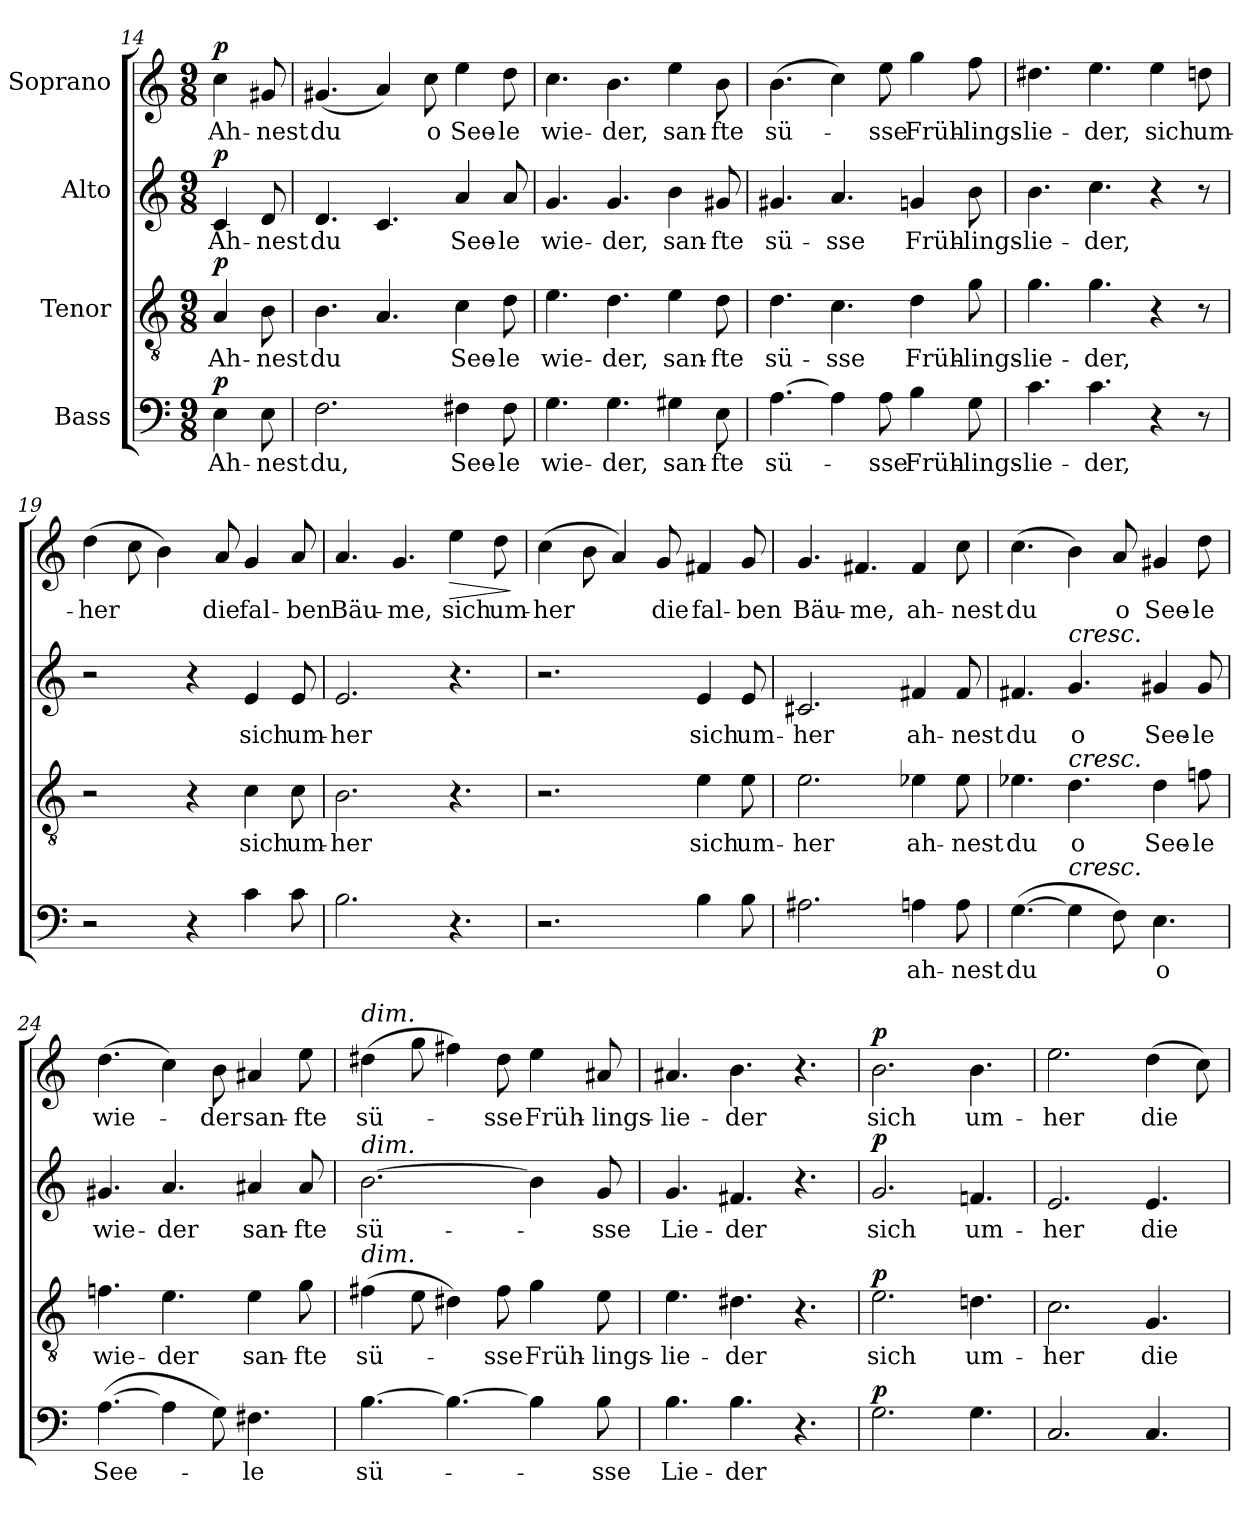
**kern	**text	**dynam	**kern	**text	**dynam	**kern	**text	**dynam	**kern	**text	**dynam
*part4	*part4	*part4	*part3	*part3	*part3	*part2	*part2	*part2	*part1	*part1	*part1
*staff4	*staff4	*staff4	*staff3	*staff3	*staff3	*staff2	*staff2	*staff2	*staff1	*staff1	*staff1
*I"Bass	*	*	*I"Tenor	*	*	*I"Alto	*	*	*I"Soprano	*	*
*clefF4	*	*	*clefGv2	*	*	*clefG2	*	*	*clefG2	*	*
*k[]	*	*	*k[]	*	*	*k[]	*	*	*k[]	*	*
*M9/8	*	*	*M9/8	*	*	*M9/8	*	*	*M9/8	*	*
=14X1	=14X1	=14X1	=14X1	=14X1	=14X1	=14X1	=14X1	=14X1	=14X1	=14X1	=14X1
!	!LO:LY:b	!LO:DY:a	!	!LO:LY:b	!LO:DY:a	!	!LO:LY:b	!LO:DY:a	!	!LO:LY:b	!LO:DY:a
4E\	Ah-	p	4A/	Ah-	p	4c/	Ah-	p	4cc\	Ah-	p
!	!LO:LY:b	!	!	!LO:LY:b	!	!	!LO:LY:b	!	!	!LO:LY:b	!
8E\	-nest	.	8B\	-nest	.	8d/	-nest	.	8g#X/	-nest	.
=15	=15	=15	=15	=15	=15	=15	=15	=15	=15	=15	=15
!	!LO:LY:b	!	!	!LO:LY:b	!	!	!LO:LY:b	!	!	!LO:LY:b	!
2.F\	du,	.	4.B\	du	.	4.d/	du	.	(4.g#X/	du	.
.	.	.	4.A/	.	.	4.c/	.	.	4a/)	.	.
!	!	!	!	!	!	!	!	!	!	!LO:LY:b	!
.	.	.	.	.	.	.	.	.	8cc\	o	.
!	!LO:LY:b	!	!	!LO:LY:b	!	!	!LO:LY:b	!	!	!LO:LY:b	!
4F#X\	See-	.	4c\	See-	.	4a/	See-	.	4ee\	See-	.
!	!LO:LY:b	!	!	!LO:LY:b	!	!	!LO:LY:b	!	!	!LO:LY:b	!
8F#\	-le	.	8d\	-le	.	8a/	-le	.	8dd\	-le	.
!!LO:LB:g=z
=16	=16	=16	=16	=16	=16	=16	=16	=16	=16	=16	=16
!	!LO:LY:b	!	!	!LO:LY:b	!	!	!LO:LY:b	!	!	!LO:LY:b	!
4.G\	wie-	.	4.e\	wie-	.	4.g/	wie-	.	4.cc\	wie-	.
!	!LO:LY:b	!	!	!LO:LY:b	!	!	!LO:LY:b	!	!	!LO:LY:b	!
4.G\	-der,	.	4.d\	-der,	.	4.g/	-der,	.	4.b\	-der,	.
!	!LO:LY:b	!	!	!LO:LY:b	!	!	!LO:LY:b	!	!	!LO:LY:b	!
4G#X\	san-	.	4e\	san-	.	4b\	san-	.	4ee\	san-	.
!	!LO:LY:b	!	!	!LO:LY:b	!	!	!LO:LY:b	!	!	!LO:LY:b	!
8E\	-fte	.	8d\	-fte	.	8g#X/	-fte	.	8b\	-fte	.
=17	=17	=17	=17	=17	=17	=17	=17	=17	=17	=17	=17
!	!LO:LY:b	!	!	!LO:LY:b	!	!	!LO:LY:b	!	!	!LO:LY:b	!
[4.A\	sü-	.	4.d\	sü-	.	4.g#X/	sü-	.	(4.b\	sü-	.
!	!	!	!	!LO:LY:b	!	!	!LO:LY:b	!	!	!	!
4A\]	.	.	4.c\	-sse	.	4.a/	-sse	.	4cc\)	.	.
!	!LO:LY:b	!	!	!	!	!	!	!	!	!LO:LY:b	!
8A\	-sse	.	.	.	.	.	.	.	8ee\	-sse	.
!	!LO:LY:b	!	!	!LO:LY:b	!	!	!LO:LY:b	!	!	!LO:LY:b	!
4B\	Früh-	.	4d\	Früh-	.	4gn/	Früh-	.	4gg\	Früh-	.
!	!LO:LY:b	!	!	!LO:LY:b	!	!	!LO:LY:b	!	!	!LO:LY:b	!
8G\	-lings-	.	8g\	-lings-	.	8b\	-lings-	.	8ff\	-lings-	.
=18	=18	=18	=18	=18	=18	=18	=18	=18	=18	=18	=18
!	!LO:LY:b	!	!	!LO:LY:b	!	!	!LO:LY:b	!	!	!LO:LY:b	!
4.c\	-lie-	.	4.g\	-lie-	.	4.b\	-lie-	.	4.dd#X\	-lie-	.
!	!LO:LY:b	!	!	!LO:LY:b	!	!	!LO:LY:b	!	!	!LO:LY:b	!
4.c\	-der,	.	4.g\	-der,	.	4.cc\	-der,	.	4.ee\	-der,	.
!	!	!	!	!	!	!	!	!	!	!LO:LY:b	!
4r	.	.	4r	.	.	4r	.	.	4ee\	sich	.
!	!	!	!	!	!	!	!	!	!	!LO:LY:b	!
8r	.	.	8r	.	.	8r	.	.	8ddn\	um-	.
=19	=19	=19	=19	=19	=19	=19	=19	=19	=19	=19	=19
!	!	!	!	!	!	!	!	!	!	!LO:LY:b	!
2r	.	.	2r	.	.	2r	.	.	(4dd\	-her	.
.	.	.	.	.	.	.	.	.	8cc\	.	.
.	.	.	.	.	.	.	.	.	4b\)	.	.
4r	.	.	4r	.	.	4r	.	.	.	.	.
!	!	!	!	!	!	!	!	!	!	!LO:LY:b	!
.	.	.	.	.	.	.	.	.	8a/	die	.
!	!	!	!	!LO:LY:b	!	!	!LO:LY:b	!	!	!LO:LY:b	!
4c\	.	.	4c\	sich	.	4e/	sich	.	4g/	fal-	.
!	!	!	!	!LO:LY:b	!	!	!LO:LY:b	!	!	!LO:LY:b	!
8c\	.	.	8c\	um-	.	8e/	um-	.	8a/	-ben	.
!!LO:PB:g=z
=20	=20	=20	=20	=20	=20	=20	=20	=20	=20	=20	=20
!	!	!	!	!LO:LY:b	!	!	!LO:LY:b	!	!	!LO:LY:b	!
2.B\	.	.	2.B\	her	.	2.e/	-her	.	4.a/	Bäu-	.
!	!	!	!	!	!	!	!	!	!	!LO:LY:b	!
.	.	.	.	.	.	.	.	.	4.g/	-me,	.
!	!	!	!	!	!	!	!	!	!	!LO:LY:b	!LO:HP:b
4.r	.	.	4.r	.	.	4.r	.	.	4ee\	sich	>
!	!	!	!	!	!	!	!	!	!	!LO:LY:b	!
.	.	.	.	.	.	.	.	.	8dd\	um-	.
.	.	.	.	.	.	.	.	.	.	.	]
=21	=21	=21	=21	=21	=21	=21	=21	=21	=21	=21	=21
!	!	!	!	!	!	!	!	!	!	!LO:LY:b	!
2.r	.	.	2.r	.	.	2.r	.	.	(4cc\	-her	.
.	.	.	.	.	.	.	.	.	8b\	.	.
.	.	.	.	.	.	.	.	.	4a/)	.	.
!	!	!	!	!	!	!	!	!	!	!LO:LY:b	!
.	.	.	.	.	.	.	.	.	8g/	die	.
!	!	!	!	!LO:LY:b	!	!	!LO:LY:b	!	!	!LO:LY:b	!
4B\	.	.	4e\	sich	.	4e/	sich	.	4f#X/	fal-	.
!	!	!	!	!LO:LY:b	!	!	!LO:LY:b	!	!	!LO:LY:b	!
8B\	.	.	8e\	um-	.	8e/	um-	.	8g/	-ben	.
=22	=22	=22	=22	=22	=22	=22	=22	=22	=22	=22	=22
!	!	!	!	!LO:LY:b	!	!	!LO:LY:b	!	!	!LO:LY:b	!
2.A#X\	.	.	2.e\	-her	.	2.c#X/	-her	.	4.g/	Bäu-	.
!	!	!	!	!	!	!	!	!	!	!LO:LY:b	!
.	.	.	.	.	.	.	.	.	4.f#X/	-me,	.
!	!LO:LY:b	!	!	!LO:LY:b	!	!	!LO:LY:b	!	!	!LO:LY:b	!
4An\	ah-	.	4e-X\	ah-	.	4f#X/	ah-	.	4f#/	ah-	.
!	!LO:LY:b	!	!	!LO:LY:b	!	!	!LO:LY:b	!	!	!LO:LY:b	!
8A\	-nest	.	8e-\	-nest	.	8f#/	-nest	.	8cc\	-nest	.
=23	=23	=23	=23	=23	=23	=23	=23	=23	=23	=23	=23
!	!LO:LY:b	!	!	!LO:LY:b	!	!	!LO:LY:b	!	!	!LO:LY:b	!
([4.G\	du	.	4.e-X\	du	.	4.f#X/	du	.	(4.cc\	du	.
!	!	!	!	!	!	!LO:TX:a:i:t=cresc.	!	!	!	!	!
!	!	!	!LO:TX:a:i:t=cresc.	!	!	!	!	!	!	!	!
!LO:TX:a:i:t=cresc.	!	!	!	!	!	!	!	!	!	!	!
!	!	!	!	!LO:LY:b	!	!	!LO:LY:b	!	!	!	!
4G\]	.	.	4.d\	o	.	4.g/	o	.	4b\)	.	.
!	!	!	!	!	!	!	!	!	!	!LO:LY:b	!
8F\)	.	.	.	.	.	.	.	.	8a/	o	.
!	!LO:LY:b	!	!	!LO:LY:b	!	!	!LO:LY:b	!	!	!LO:LY:b	!
4.E\	o	.	4d\	See-	.	4g#X/	See-	.	4g#X/	See-	.
!	!	!	!	!LO:LY:b	!	!	!LO:LY:b	!	!	!LO:LY:b	!
.	.	.	8fn\	-le	.	8g#/	-le	.	8dd\	-le	.
!!LO:LB:g=z
=24	=24	=24	=24	=24	=24	=24	=24	=24	=24	=24	=24
!	!LO:LY:b	!	!	!LO:LY:b	!	!	!LO:LY:b	!	!	!LO:LY:b	!
([4.A\	See-	.	4.fn\	wie-	.	4.g#X/	wie-	.	(4.dd\	wie-	.
!	!	!	!	!LO:LY:b	!	!	!LO:LY:b	!	!	!	!
4A\]	.	.	4.e\	-der	.	4.a/	-der	.	4cc\)	.	.
!	!	!	!	!	!	!	!	!	!	!LO:LY:b	!
8G\)	.	.	.	.	.	.	.	.	8b\	-der	.
!	!LO:LY:b	!	!	!LO:LY:b	!	!	!LO:LY:b	!	!	!LO:LY:b	!
4.F#X\	-le	.	4e\	san-	.	4a#X/	san-	.	4a#X/	san-	.
!	!	!	!	!LO:LY:b	!	!	!LO:LY:b	!	!	!LO:LY:b	!
.	.	.	8g\	-fte	.	8a#/	-fte	.	8ee\	-fte	.
=25	=25	=25	=25	=25	=25	=25	=25	=25	=25	=25	=25
!	!	!	!	!	!	!	!	!	!LO:TX:a:i:t=dim.	!	!
!	!	!	!	!	!	!LO:TX:a:i:t=dim.	!	!	!	!	!
!	!	!	!LO:TX:a:i:t=dim.	!	!	!	!	!	!	!	!
!	!LO:LY:b	!	!	!LO:LY:b	!	!	!LO:LY:b	!	!	!LO:LY:b	!
[4.B\	sü-	.	(4f#X\	sü-	.	[2.b\	sü-	.	(4dd#X\	sü-	.
.	.	.	8e\	.	.	.	.	.	8gg\	.	.
4.B\_	.	.	4d#X\)	.	.	.	.	.	4ff#X\)	.	.
!	!	!	!	!LO:LY:b	!	!	!	!	!	!LO:LY:b	!
.	.	.	8f#\	-sse	.	.	.	.	8dd#\	-sse	.
!	!	!	!	!LO:LY:b	!	!	!	!	!	!LO:LY:b	!
4B\]	.	.	4g\	Früh-	.	4b\]	.	.	4ee\	Früh-	.
!	!LO:LY:b	!	!	!LO:LY:b	!	!	!LO:LY:b	!	!	!LO:LY:b	!
8B\	-sse	.	8e\	-lings-	.	8g/	-sse	.	8a#X/	-lings-	.
=26	=26	=26	=26	=26	=26	=26	=26	=26	=26	=26	=26
!	!LO:LY:b	!	!	!LO:LY:b	!	!	!LO:LY:b	!	!	!LO:LY:b	!
4.B\	Lie-	.	4.e\	-lie-	.	4.g/	Lie-	.	4.a#X/	-lie-	.
!	!LO:LY:b	!	!	!LO:LY:b	!	!	!LO:LY:b	!	!	!LO:LY:b	!
4.B\	-der	.	4.d#X\	-der	.	4.f#X/	-der	.	4.b\	-der	.
4.r	.	.	4.r	.	.	4.r	.	.	4.r	.	.
=27	=27	=27	=27	=27	=27	=27	=27	=27	=27	=27	=27
!	!	!LO:DY:a	!	!LO:LY:b	!LO:DY:a	!	!LO:LY:b	!LO:DY:a	!	!LO:LY:b	!LO:DY:a
2.G\	.	p	2.e\	sich	p	2.g/	sich	p	2.b\	sich	p
!	!	!	!	!LO:LY:b	!	!	!LO:LY:b	!	!	!LO:LY:b	!
4.G\	.	.	4.dn\	um-	.	4.fn/	um-	.	4.b\	um-	.
=28	=28	=28	=28	=28	=28	=28	=28	=28	=28	=28	=28
!	!	!	!	!LO:LY:b	!	!	!LO:LY:b	!	!	!LO:LY:b	!
2.C/	.	.	2.c\	-her	.	2.e/	-her	.	2.ee\	-her	.
!	!	!	!	!LO:LY:b	!	!	!LO:LY:b	!	!	!LO:LY:b	!
4.C/	.	.	4.G/	die	.	4.e/	die	.	(4dd\	die	.
.	.	.	.	.	.	.	.	.	8cc\)	.	.
=	=	=	=	=	=	=	=	=	=	=	=
*-	*-	*-	*-	*-	*-	*-	*-	*-	*-	*-	*-
